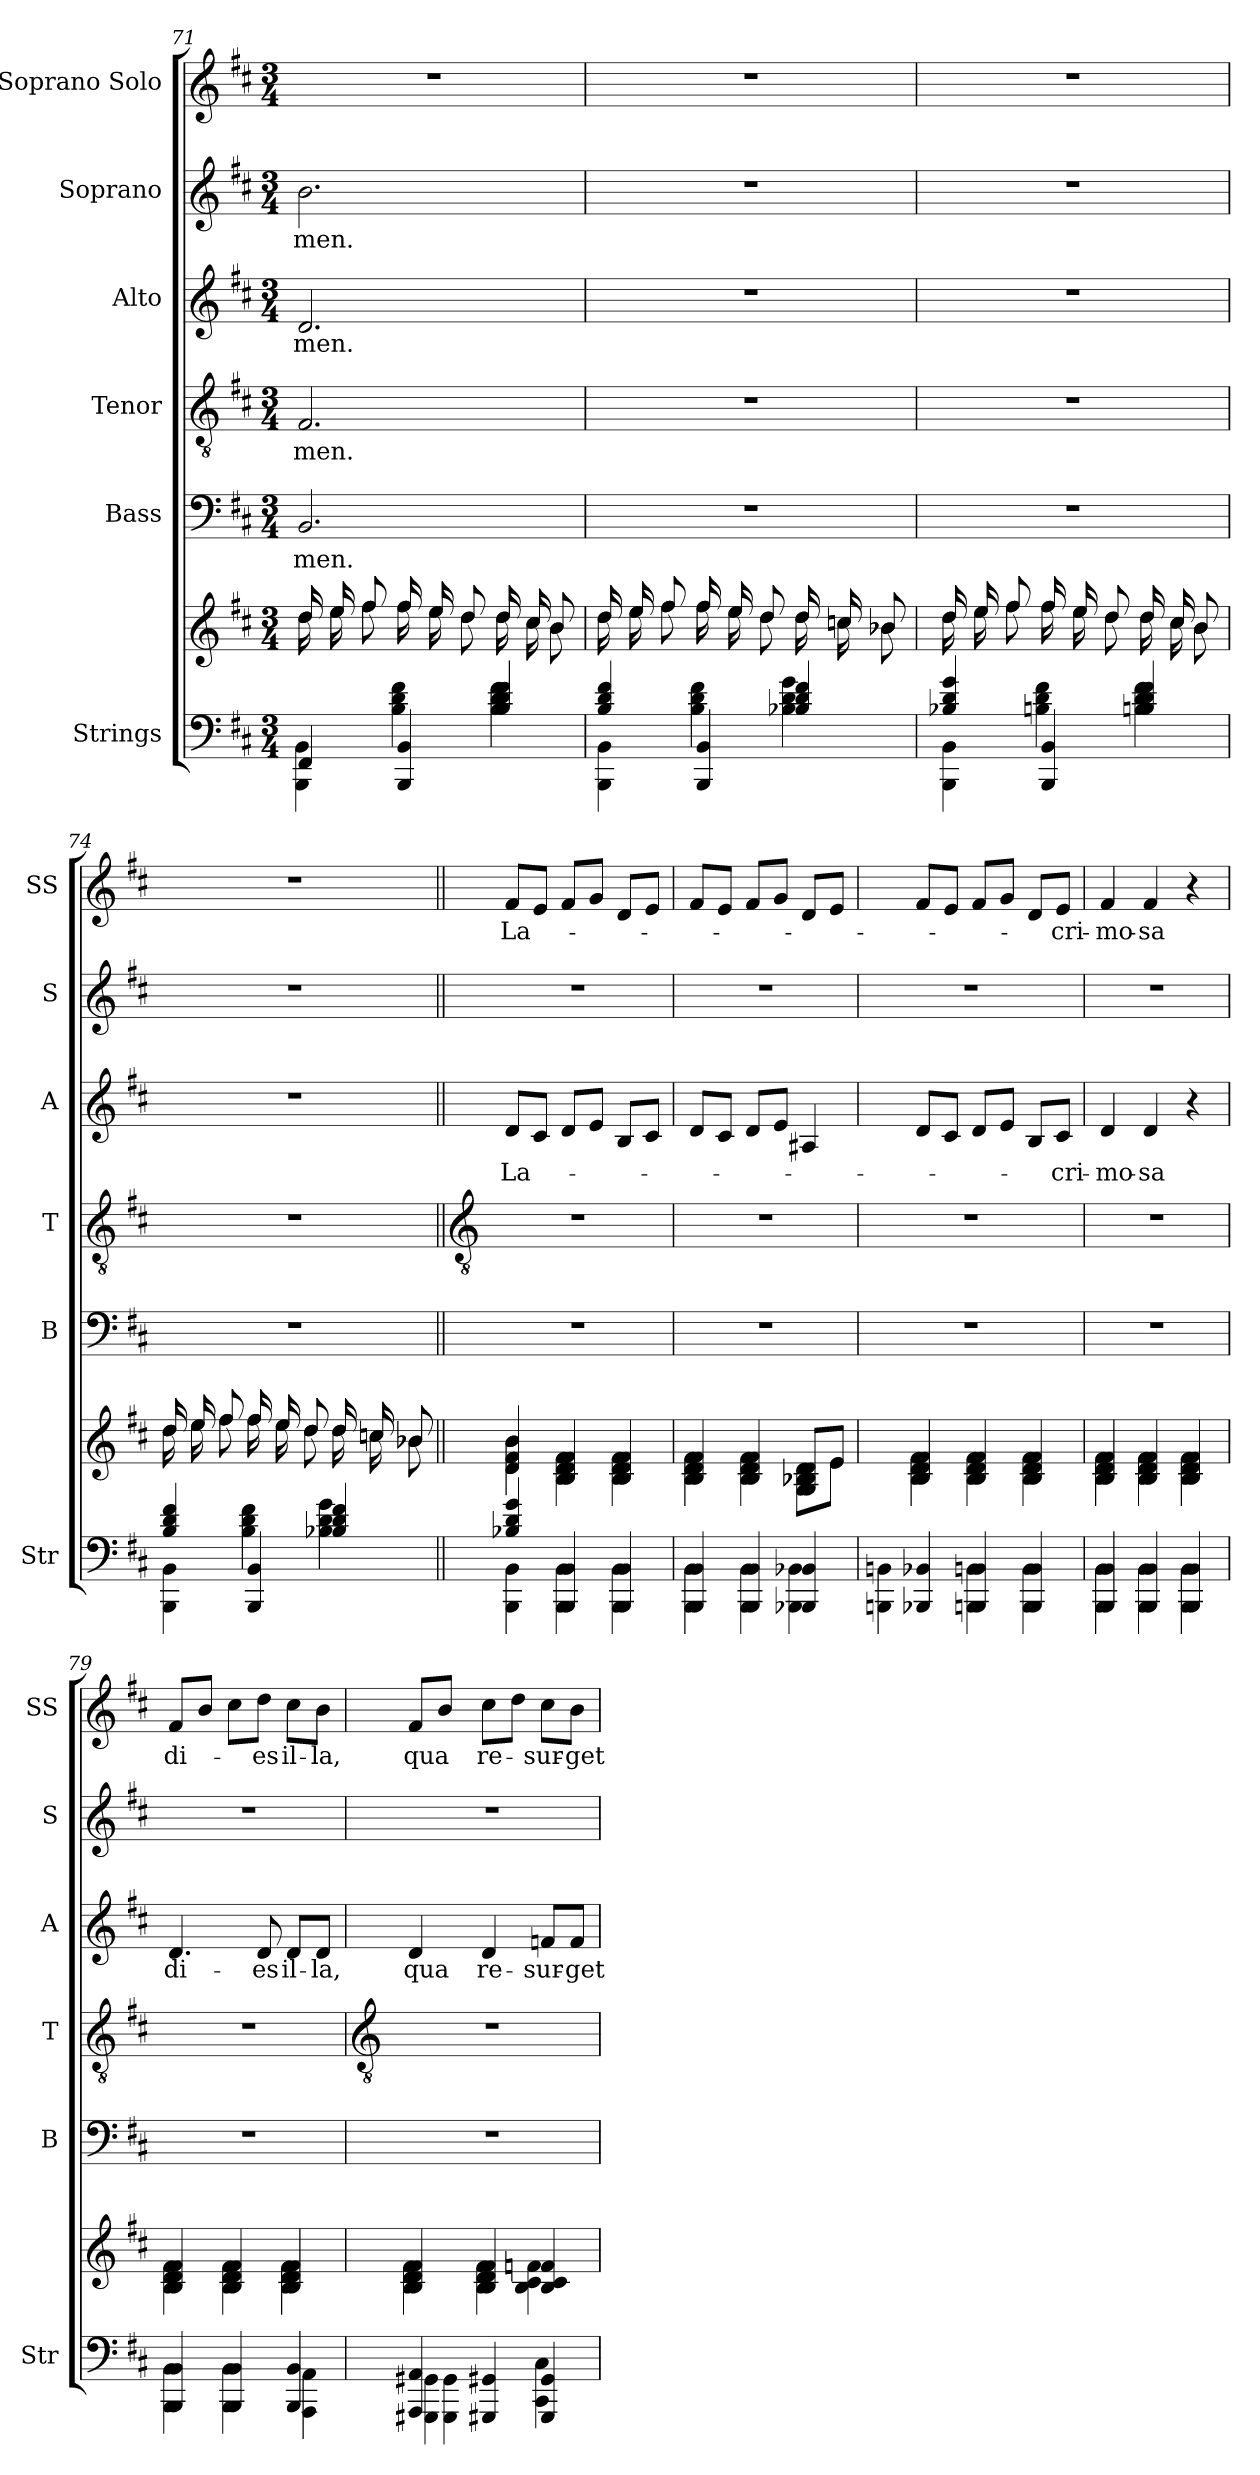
**kern	**kern	**kern	**text	**kern	**text	**kern	**text	**kern	**text	**kern	**text
*part6	*part6	*part5	*part5	*part4	*part4	*part3	*part3	*part2	*part2	*part1	*part1
*staff7	*staff6	*staff5	*staff5	*staff4	*staff4	*staff3	*staff3	*staff2	*staff2	*staff1	*staff1
*I"Strings	*	*I"Bass	*	*I"Tenor	*	*I"Alto	*	*I"Soprano	*	*I"Soprano Solo	*
*I'Str	*	*I'B	*	*I'T	*	*I'A	*	*I'S	*	*I'SS	*
!!LO:LB:g=z
*clefF4	*clefG2	*clefF4	*	*clefGv2	*	*clefG2	*	*clefG2	*	*clefG2	*
*k[f#c#]	*k[f#c#]	*k[f#c#]	*	*k[f#c#]	*	*k[f#c#]	*	*k[f#c#]	*	*k[f#c#]	*
*D:	*D:	*D:	*	*D:	*	*D:	*	*D:	*	*D:	*
*M3/4	*M3/4	*M3/4	*	*M3/4	*	*M3/4	*	*M3/4	*	*M3/4	*
=71	=71	=71	=71	=71	=71	=71	=71	=71	=71	=71	=71
*^	*^	*	*	*	*	*	*	*	*	*	*
!	!	!	!	!	!LO:LY:b	!	!LO:LY:b	!	!LO:LY:b	!	!LO:LY:b	!LO:N:vis=1	!
4FF#/	4BBB\ 4BB\	16dd/LL	16dd\LL	2.BB	-men.	2.F#	-men.	2.d	-men.	2.b	-men.	2.r	.
.	.	16ee/	16ee\	.	.	.	.	.	.	.	.	.	.
.	.	8ff#/	8ff#\	.	.	.	.	.	.	.	.	.	.
4BBB/ 4BB/	4B\ 4d\ 4f#\	16ff#/L	16ff#\L	.	.	.	.	.	.	.	.	.	.
.	.	16ee/	16ee\	.	.	.	.	.	.	.	.	.	.
.	.	8dd/	8dd\	.	.	.	.	.	.	.	.	.	.
4B/ 4d/ 4f#/	4B\ 4d\ 4f#\	16dd/L	16dd\L	.	.	.	.	.	.	.	.	.	.
.	.	16cc#/	16cc#\	.	.	.	.	.	.	.	.	.	.
.	.	8b/J	8b\J	.	.	.	.	.	.	.	.	.	.
=72	=72	=72	=72	=72	=72	=72	=72	=72	=72	=72	=72	=72	=72
!	!	!	!	!LO:N:vis=1	!	!LO:N:vis=1	!	!LO:N:vis=1	!	!LO:N:vis=1	!	!LO:N:vis=1	!
4B/ 4d/ 4f#/	4BBB\ 4BB\	16dd/LL	16dd\LL	2.r	.	2.r	.	2.r	.	2.r	.	2.r	.
.	.	16ee/	16ee\	.	.	.	.	.	.	.	.	.	.
.	.	8ff#/	8ff#\	.	.	.	.	.	.	.	.	.	.
4BBB/ 4BB/	4B\ 4d\ 4f#\	16ff#/L	16ff#\L	.	.	.	.	.	.	.	.	.	.
.	.	16ee/	16ee\	.	.	.	.	.	.	.	.	.	.
.	.	8dd/	8dd\	.	.	.	.	.	.	.	.	.	.
4B/ 4d/ 4f#/	4B-X\ 4d\ 4g\	16dd/L	16dd\L	.	.	.	.	.	.	.	.	.	.
.	.	16ccn/	16ccn\	.	.	.	.	.	.	.	.	.	.
.	.	8b-X/J	8b-X\J	.	.	.	.	.	.	.	.	.	.
=73	=73	=73	=73	=73	=73	=73	=73	=73	=73	=73	=73	=73	=73
!	!	!	!	!LO:N:vis=1	!	!LO:N:vis=1	!	!LO:N:vis=1	!	!LO:N:vis=1	!	!LO:N:vis=1	!
4B-X/ 4d/ 4g/	4BBB\ 4BB\	16dd/LL	16dd\LL	2.r	.	2.r	.	2.r	.	2.r	.	2.r	.
.	.	16ee/	16ee\	.	.	.	.	.	.	.	.	.	.
.	.	8ff#/	8ff#\	.	.	.	.	.	.	.	.	.	.
4BBB/ 4BB/	4B\ 4d\ 4f#\	16ff#/L	16ff#\L	.	.	.	.	.	.	.	.	.	.
.	.	16ee/	16ee\	.	.	.	.	.	.	.	.	.	.
.	.	8dd/	8dd\	.	.	.	.	.	.	.	.	.	.
4Bn/ 4d/ 4f#/	4B\ 4d\ 4f#\	16dd/L	16dd\L	.	.	.	.	.	.	.	.	.	.
.	.	16cc#/	16cc#\	.	.	.	.	.	.	.	.	.	.
.	.	8b/J	8b\J	.	.	.	.	.	.	.	.	.	.
=74	=74	=74	=74	=74	=74	=74	=74	=74	=74	=74	=74	=74	=74
!	!	!	!	!LO:N:vis=1	!	!LO:N:vis=1	!	!LO:N:vis=1	!	!LO:N:vis=1	!	!LO:N:vis=1	!
4B/ 4d/ 4f#/	4BBB\ 4BB\	16dd/LL	16dd\LL	2.r	.	2.r	.	2.r	.	2.r	.	2.r	.
.	.	16ee/	16ee\	.	.	.	.	.	.	.	.	.	.
.	.	8ff#/	8ff#\	.	.	.	.	.	.	.	.	.	.
4BBB/ 4BB/	4B\ 4d\ 4f#\	16ff#/L	16ff#\L	.	.	.	.	.	.	.	.	.	.
.	.	16ee/	16ee\	.	.	.	.	.	.	.	.	.	.
.	.	8dd/	8dd\	.	.	.	.	.	.	.	.	.	.
4B/ 4d/ 4f#/	4B-X\ 4d\ 4g\	16dd/L	16dd\L	.	.	.	.	.	.	.	.	.	.
.	.	16ccn/	16ccn\	.	.	.	.	.	.	.	.	.	.
.	.	8b-X/J	8b-X\J	.	.	.	.	.	.	.	.	.	.
!!LO:LB:g=z
=75||	=75||	=75||	=75||	=75||	=75||	=75||	=75||	=75||	=75||	=75||	=75||	=75||	=75||
*	*	*	*	*	*	*clefGv2	*	*	*	*	*	*	*
!	!	!	!	!LO:N:vis=1	!	!LO:N:vis=1	!	!	!LO:LY:b	!LO:N:vis=1	!	!	!LO:LY:b
4B-X/ 4d/ 4g/	4BBB\ 4BB\	4d/ 4f#/ 4b/	4d\ 4f#\ 4b\	2.r	.	2.r	.	8dL	La-	2.r	.	8f#L	La-
.	.	.	.	.	.	.	.	8c#J	.	.	.	8eJ	.
4BBB/ 4BB/	4BBB\ 4BB\	4B/ 4d/ 4f#/	4B\ 4d\ 4f#\	.	.	.	.	8dL	.	.	.	8f#L	.
.	.	.	.	.	.	.	.	8eJ	.	.	.	8gJ	.
4BBB/ 4BB/	4BBB\ 4BB\	4B/ 4d/ 4f#/	4B\ 4d\ 4f#\	.	.	.	.	8BL	.	.	.	8dL	.
.	.	.	.	.	.	.	.	8c#J	.	.	.	8eJ	.
=76	=76	=76	=76	=76	=76	=76	=76	=76	=76	=76	=76	=76	=76
!	!	!	!	!LO:N:vis=1	!	!LO:N:vis=1	!	!	!	!LO:N:vis=1	!	!	!
4BBB/ 4BB/	4BBB\ 4BB\	4B/ 4d/ 4f#/	4B\ 4d\ 4f#\	2.r	.	2.r	.	8dL	.	2.r	.	8f#L	.
.	.	.	.	.	.	.	.	8c#J	.	.	.	8eJ	.
4BBB/ 4BB/	4BBB\ 4BB\	4B/ 4d/ 4f#/	4B\ 4d\ 4f#\	.	.	.	.	8dL	.	.	.	8f#L	.
.	.	.	.	.	.	.	.	8eJ	.	.	.	8gJ	.
4BBB/ 4BB/	4BBB-X\ 4BB-X\	8G/ 8B-X/ 8d/L	8G\ 8B-X\ 8d\L	.	.	.	.	4A#X	.	.	.	8dL	.
.	.	8e/J	8e\J	.	.	.	.	.	.	.	.	8eJ	.
=77	=77	=77	=77	=77	=77	=77	=77	=77	=77	=77	=77	=77	=77
!	!	!	!	!LO:N:vis=1	!	!LO:N:vis=1	!	!	!	!LO:N:vis=1	!	!	!
4BBB-X/ 4BB-X/	4BBB\ 4BB\	4B/ 4d/ 4f#/	4B\ 4d\ 4f#\	2.r	.	2.r	.	8dL	.	2.r	.	8f#L	.
.	.	.	.	.	.	.	.	8c#J	.	.	.	8eJ	.
4BBBn/ 4BBn/	4BBB\ 4BB\	4B/ 4d/ 4f#/	4B\ 4d\ 4f#\	.	.	.	.	8dL	.	.	.	8f#L	.
.	.	.	.	.	.	.	.	8eJ	.	.	.	8gJ	.
4BBB/ 4BB/	4BBB\ 4BB\	4B/ 4d/ 4f#/	4B\ 4d\ 4f#\	.	.	.	.	8BL	.	.	.	8dL	.
!	!	!	!	!	!	!	!	!	!LO:LY:b	!	!	!	!LO:LY:b
.	.	.	.	.	.	.	.	8c#J	-cri-	.	.	8eJ	-cri-
=78	=78	=78	=78	=78	=78	=78	=78	=78	=78	=78	=78	=78	=78
!	!	!	!	!LO:N:vis=1	!	!LO:N:vis=1	!	!	!LO:LY:b	!LO:N:vis=1	!	!	!LO:LY:b
4BBB/ 4BB/	4BBB\ 4BB\	4B/ 4d/ 4f#/	4B\ 4d\ 4f#\	2.r	.	2.r	.	4d	-mo-	2.r	.	4f#	-mo-
!	!	!	!	!	!	!	!	!	!LO:LY:b	!	!	!	!LO:LY:b
4BBB/ 4BB/	4BBB\ 4BB\	4B/ 4d/ 4f#/	4B\ 4d\ 4f#\	.	.	.	.	4d	-sa	.	.	4f#	-sa
4BBB/ 4BB/	4BBB\ 4BB\	4B/ 4d/ 4f#/	4B\ 4d\ 4f#\	.	.	.	.	4r	.	.	.	4r	.
=79	=79	=79	=79	=79	=79	=79	=79	=79	=79	=79	=79	=79	=79
!	!	!	!	!LO:N:vis=1	!	!LO:N:vis=1	!	!	!LO:LY:b	!LO:N:vis=1	!	!	!LO:LY:b
4BBB/ 4BB/	4BBB\ 4BB\	4B/ 4d/ 4f#/	4B\ 4d\ 4f#\	2.r	.	2.r	.	4.d	di-	2.r	.	8f#L	di-
.	.	.	.	.	.	.	.	.	.	.	.	8bJ	.
4BBB/ 4BB/	4BBB\ 4BB\	4B/ 4d/ 4f#/	4B\ 4d\ 4f#\	.	.	.	.	.	.	.	.	8cc#L	.
!	!	!	!	!	!	!	!	!	!LO:LY:b	!	!	!	!LO:LY:b
.	.	.	.	.	.	.	.	8d	-es	.	.	8ddJ	-es
!	!	!	!	!	!	!	!	!	!LO:LY:b	!	!	!	!LO:LY:b
4BBB/ 4BB/	4AAA\ 4AA\	4B/ 4d/ 4f#/	4B\ 4d\ 4f#\	.	.	.	.	8dL	il-	.	.	8cc#L	il-
!	!	!	!	!	!	!	!	!	!LO:LY:b	!	!	!	!LO:LY:b
.	.	.	.	.	.	.	.	8dJ	-la,	.	.	8bJ	-la,
!!LO:LB:g=z
=80	=80	=80	=80	=80	=80	=80	=80	=80	=80	=80	=80	=80	=80
*	*	*	*	*	*	*clefGv2	*	*	*	*	*	*	*
!	!	!	!	!LO:N:vis=1	!	!LO:N:vis=1	!	!	!LO:LY:b	!LO:N:vis=1	!	!	!LO:LY:b
4AAA/ 4AA/	4GGG#X\ 4GG#X\	4B/ 4d/ 4f#/	4B\ 4d\ 4f#\	2.r	.	2.r	.	4d	qua	2.r	.	8f#L	qua
.	.	.	.	.	.	.	.	.	.	.	.	8bJ	.
!	!	!	!	!	!	!	!	!	!LO:LY:b	!	!	!	!LO:LY:b
4GGG#X/ 4GG#X/	4GGG#\ 4GG#\	4B/ 4d/ 4f#/	4B\ 4d\ 4f#\	.	.	.	.	4d	re-	.	.	8cc#L	re-
.	.	.	.	.	.	.	.	.	.	.	.	8ddJ	.
!	!	!	!	!	!	!	!	!	!LO:LY:b	!	!	!	!LO:LY:b
4GGG#/ 4GG#/	4CC#\ 4C#\	4B/ 4c#/ 4fn/	4B\ 4c#\ 4fn\	.	.	.	.	8fnL	-sur-	.	.	8cc#L	-sur-
!	!	!	!	!	!	!	!	!	!LO:LY:b	!	!	!	!LO:LY:b
.	.	.	.	.	.	.	.	8fJ	-get	.	.	8bJ	-get
*v	*v	*	*	*	*	*	*	*	*	*	*	*	*
*	*v	*v	*	*	*	*	*	*	*	*	*	*
=	=	=	=	=	=	=	=	=	=	=	=
*-	*-	*-	*-	*-	*-	*-	*-	*-	*-	*-	*-
